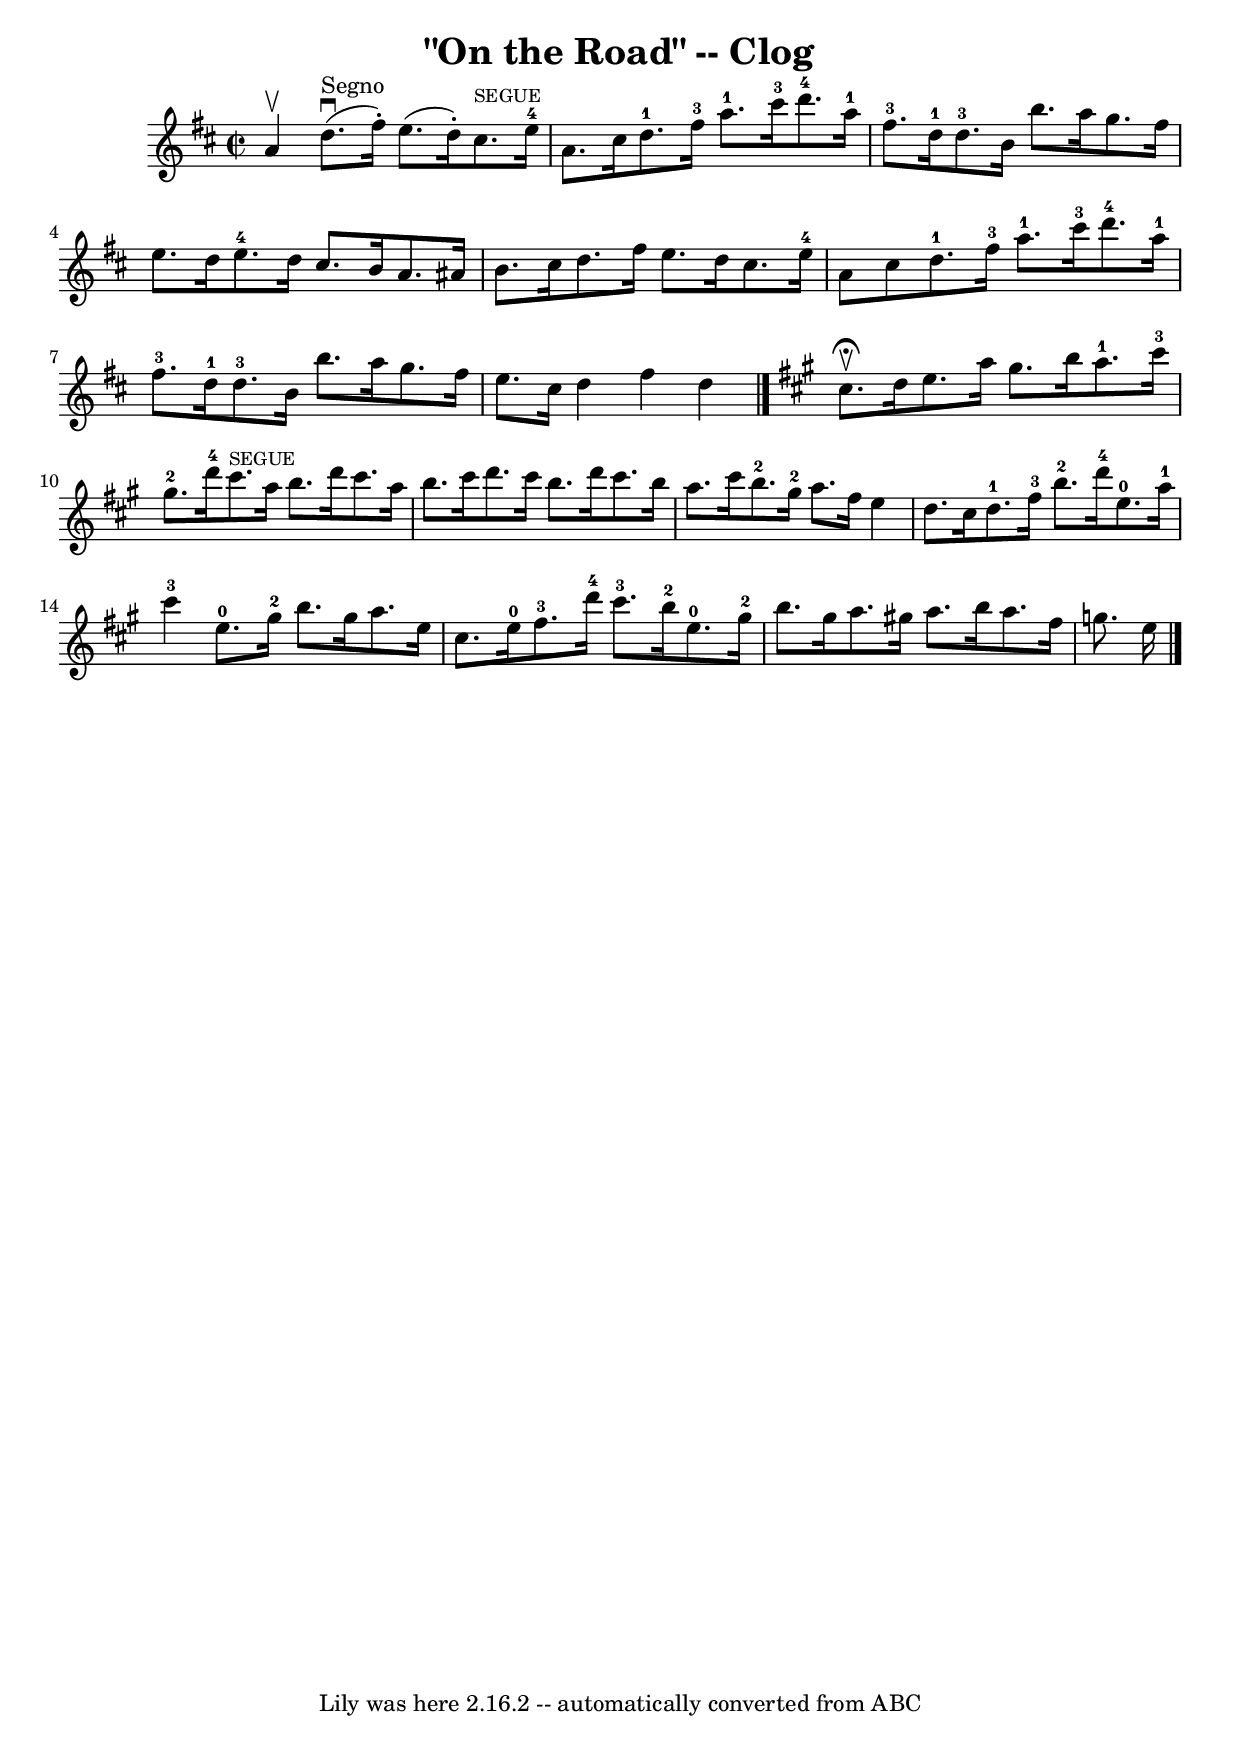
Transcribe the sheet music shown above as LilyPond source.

\version "2.7.40"
\include "Mammoth.ily"
\header {
	%% book = "Ryan's Mammoth Collection"
	crossRefNumber = "1"
	footnotes = "\\\\154 916"
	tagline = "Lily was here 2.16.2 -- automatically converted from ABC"
	title = "\"On the Road\" -- Clog"
}
voicedefault =  {


\override Staff.TimeSignature #'style = #'C
 \time 2/2 
\key d \major a'4^\upbow   |
 d''8.^"Segno"^\downbow(
 fis''16 -.) e''8. (d''16 -.) cis''8.^\segue e''16-4 a'8. 
 cis''16    |
 d''8.-1 fis''16-3 a''8.-1 cis'''16 
-3 d'''8.-4 a''16-1 fis''8.-3 d''16-1   |
       
d''8.-3 b'16 b''8. a''16 g''8. fis''16 e''8. d''16    
|
 e''8.-4 d''16 cis''8. b'16 a'8. ais'16 b'8.    
cis''16    |
 d''8. fis''16 e''8. d''16 cis''8. e''16 
-4 a'8 cis''8    |
 d''8.-1 fis''16-3 a''8.-1   
cis'''16-3 d'''8.-4 a''16-1 fis''8.-3 d''16-1   
|
 d''8.-3 b'16 b''8. a''16 g''8. fis''16 e''8. 
 cis''16    |
 d''4 fis''4 d''4    \bar "|."   
\key a \major   
cis''8.^\fermata^\upbow() d''16  |
 e''8. a''16 gis''8.    
b''16 a''8.-1 cis'''16-3 gis''8.-2 d'''16-4   |
   
 cis'''8.^\segue a''16 b''8. d'''16 cis'''8. a''16 b''8.    
cis'''16    |
 d'''8. cis'''16 b''8. d'''16 cis'''8.    
b''16 a''8. cis'''16    |
 b''8.-2 gis''16-2 a''8.    
fis''16 e''4 d''8. cis''16    |
 d''8.-1 fis''16-3 
 b''8.-2 d'''16-4 e''8.-0 a''16-1 cis'''4-3   
|
 e''8.-0 gis''16-2 b''8. gis''16 a''8. e''16    
cis''8. e''16-0   |
 fis''8.-3 d'''16-4 cis'''8. 
-3 b''16-2 e''8.-0 gis''16-2 b''8. gis''16    |
  
 a''8. gis''!16 a''8. b''16 a''8. fis''16 g''8. e''16    
    \bar "|."   
}

\score{
    <<

	\context Staff="default"
	{
	    \voicedefault 
	}

    >>
	\layout {
	}
	\midi {}
}
